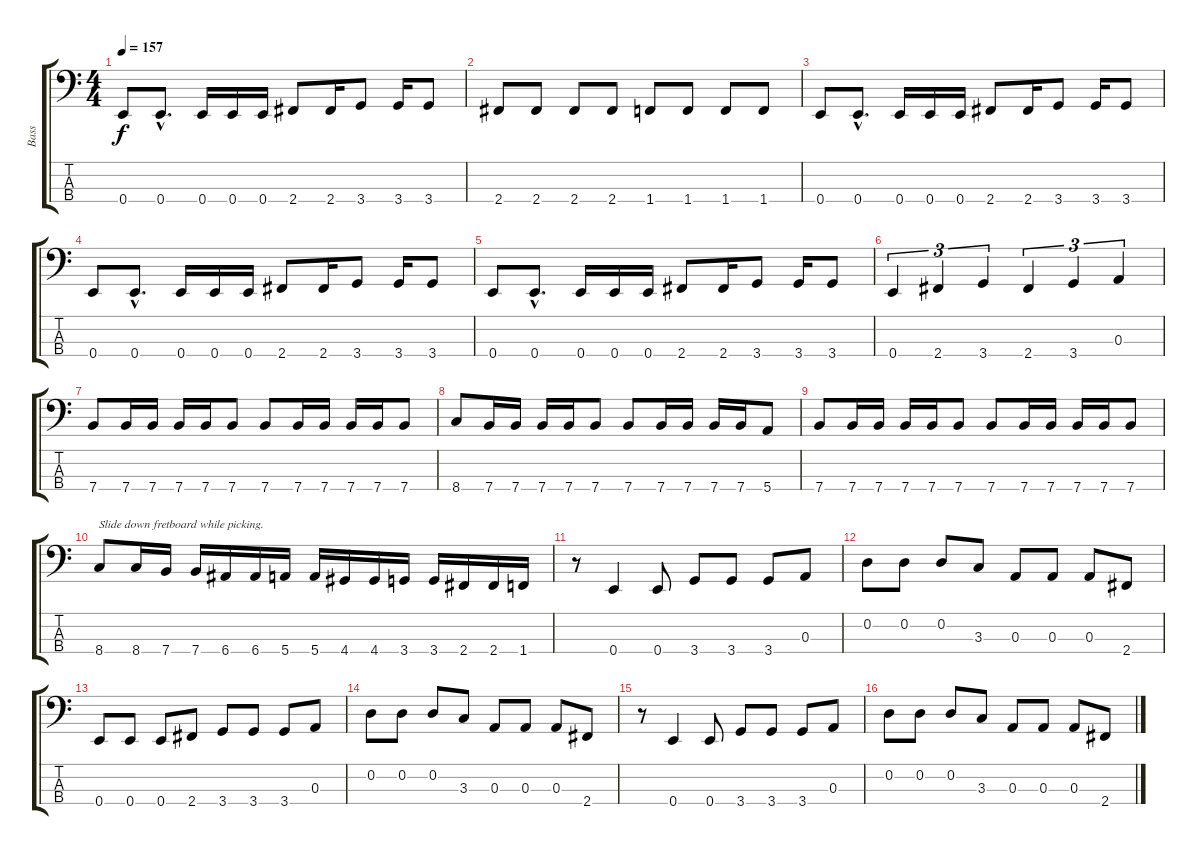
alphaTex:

\track ("Bass" "Bass") {instrument electricbasspick}
\staff {score tabs}
\tuning (G2 D2 A1 E1) {hide}
\ts (4 4)
\tempo 157
\clef f4
\ks c
0.4.8{dy f} 0.4{hac}.8{d} 0.4.16 0.4.16 0.4.16 2.4.8 2.4.16 3.4.8 3.4.16 3.4.8 |
2.4.8 2.4.8 2.4.8 2.4.8 1.4.8 1.4.8 1.4.8 1.4.8 |
0.4.8 0.4{hac}.8{d} 0.4.16 0.4.16 0.4.16 2.4.8 2.4.16 3.4.8 3.4.16 3.4.8 |
0.4.8 0.4{hac}.8{d} 0.4.16 0.4.16 0.4.16 2.4.8 2.4.16 3.4.8 3.4.16 3.4.8 |
0.4.8 0.4{hac}.8{d} 0.4.16 0.4.16 0.4.16 2.4.8 2.4.16 3.4.8 3.4.16 3.4.8 |
0.4.4{tu (3 2)} 2.4.4{tu (3 2)} 3.4.4{tu (3 2)} 2.4.4{tu (3 2)} 3.4.4{tu (3 2)} 0.3.4{tu (3 2)} |
7.4.8{volume 14} 7.4.16 7.4.16 7.4.16 7.4.16 7.4.8 7.4.8 7.4.16 7.4.16 7.4.16 7.4.16 7.4.8 |
8.4.8 7.4.16 7.4.16 7.4.16 7.4.16 7.4.8 7.4.8 7.4.16 7.4.16 7.4.16 7.4.16 5.4.8 |
7.4.8 7.4.16 7.4.16 7.4.16 7.4.16 7.4.8 7.4.8 7.4.16 7.4.16 7.4.16 7.4.16 7.4.8 |
8.4.8{txt "Slide down fretboard while picking."} 8.4.16 7.4.16 7.4.16 6.4.16 6.4.16 5.4.16 5.4.16 4.4.16 4.4.16 3.4.16 3.4.16 2.4.16 2.4.16 1.4.16 |
r.8 0.4.4 0.4.8 3.4.8 3.4.8 3.4.8 0.3.8 |
0.2.8 0.2.8 0.2.8 3.3.8 0.3.8 0.3.8 0.3.8 2.4.8 |
0.4.8 0.4.8 0.4.8 2.4.8 3.4.8 3.4.8 3.4.8 0.3.8 |
0.2.8 0.2.8 0.2.8 3.3.8 0.3.8 0.3.8 0.3.8 2.4.8 |
r.8 0.4.4 0.4.8 3.4.8 3.4.8 3.4.8 0.3.8 |
0.2.8 0.2.8 0.2.8 3.3.8 0.3.8 0.3.8 0.3.8 2.4.8
